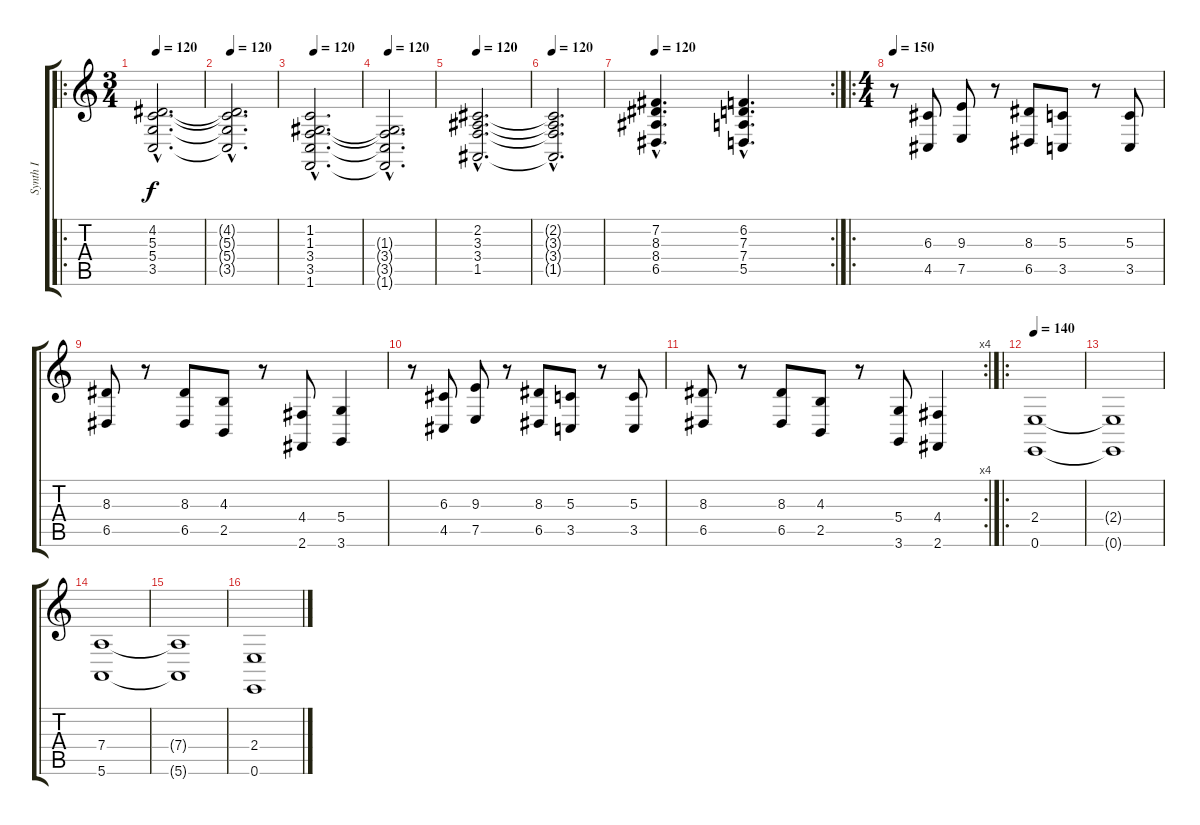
\track ("Synth I" "Synth I") {instrument pad4choir}
\staff {score tabs}
\tuning (E4 B3 G3 D3 A2 E2) {hide}
\ro
\ts (3 4)
\tempo 120
\clef g2
\ks c
(4.2{hac} 5.3{hac} 5.4{hac} 3.5{hac}).2{d dy f} |
\tempo 120
(4.2{hac t} 5.3{hac t} 5.4{hac t} 3.5{hac t}).2{d} |
\tempo 120
(1.2{hac} 1.3{hac} 3.4{hac} 3.5{hac} 1.6{hac}).2{d} |
\tempo 120
(1.3{hac t} 3.4{hac t} 3.5{hac t} 1.6{hac t}).2{d} |
\tempo 120
(2.2{hac} 3.3{hac} 3.4{hac} 1.5{hac}).2{d} |
\tempo 120
(2.2{hac t} 3.3{hac t} 3.4{hac t} 1.5{hac t}).2{d} |
\rc 2
\tempo 120
(7.2{hac} 8.3{hac} 8.4{hac} 6.5{hac}).4{d} (6.2{hac} 7.3{hac} 7.4{hac} 5.5{hac}).4{d} |
\ro
\ts (4 4)
\tempo 150
r.8{volume 13} (6.3 4.5).8 (9.3 7.5).8 r.8 (8.3 6.5).8 (5.3 3.5).8 r.8 (5.3 3.5).8 |
(8.3 6.5).8 r.8 (8.3 6.5).8 (4.3 2.5).8 r.8 (4.4 2.6).8 (5.4 3.6).4 |
r.8 (6.3 4.5).8 (9.3 7.5).8 r.8 (8.3 6.5).8 (5.3 3.5).8 r.8 (5.3 3.5).8 |
\rc 4
(8.3 6.5).8 r.8 (8.3 6.5).8 (4.3 2.5).8 r.8 (5.4 3.6).8 (4.4 2.6).4 |
\ro
\tempo 140
(2.4 0.6).1 |
(2.4{t} 0.6{t}).1 |
(7.4 5.6).1 |
(7.4{t} 5.6{t}).1 |
(2.4 0.6).1
